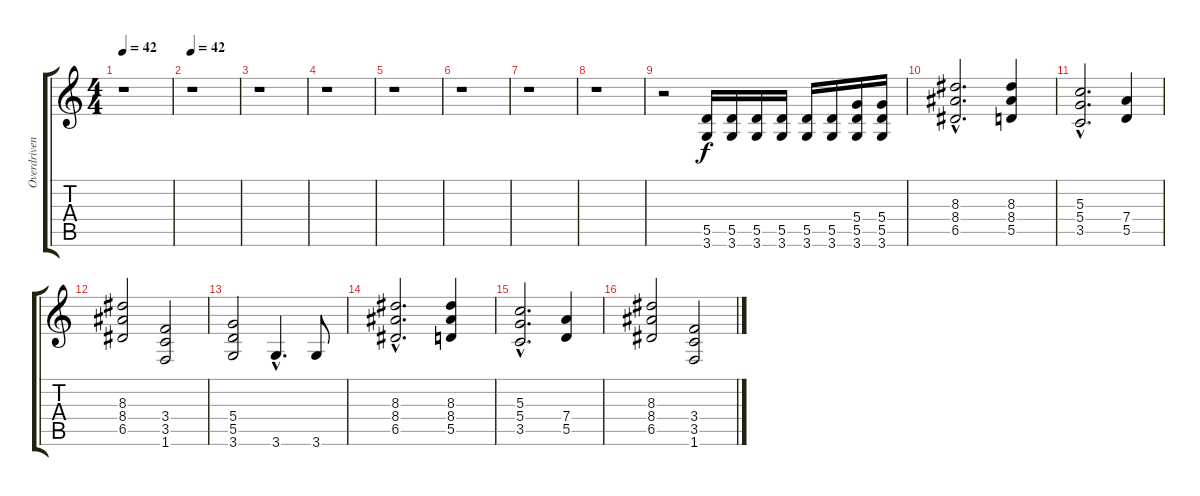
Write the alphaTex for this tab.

\track ("Overdriven Guitar" "Overdriven") {instrument overdrivenguitar}
\staff {score tabs}
\tuning (E4 B3 G3 D3 A2 E2) {hide}
\ts (4 4)
\tempo 42
\clef g2
\ks c
r.1{dy f} |
\tempo 42
r.1 |
r.1 |
r.1 |
r.1 |
r.1 |
r.1 |
r.1 |
r.2 (5.5 3.6).16 (5.5 3.6).16 (5.5 3.6).16 (5.5 3.6).16 (5.5 3.6).16 (5.5 3.6).16 (5.4 5.5 3.6).16 (5.4 5.5 3.6).16 |
(8.3{hac} 8.4{hac} 6.5{hac}).2{d} (8.3 8.4 5.5).4 |
(5.3{hac} 5.4{hac} 3.5{hac}).2{d} (7.4 5.5).4 |
(8.3 8.4 6.5).2 (3.4 3.5 1.6).2 |
(5.4 5.5 3.6).2 3.6{hac}.4{d} 3.6.8 |
(8.3{hac} 8.4{hac} 6.5{hac}).2{d} (8.3 8.4 5.5).4 |
(5.3{hac} 5.4{hac} 3.5{hac}).2{d} (7.4 5.5).4 |
(8.3 8.4 6.5).2 (3.4 3.5 1.6).2
